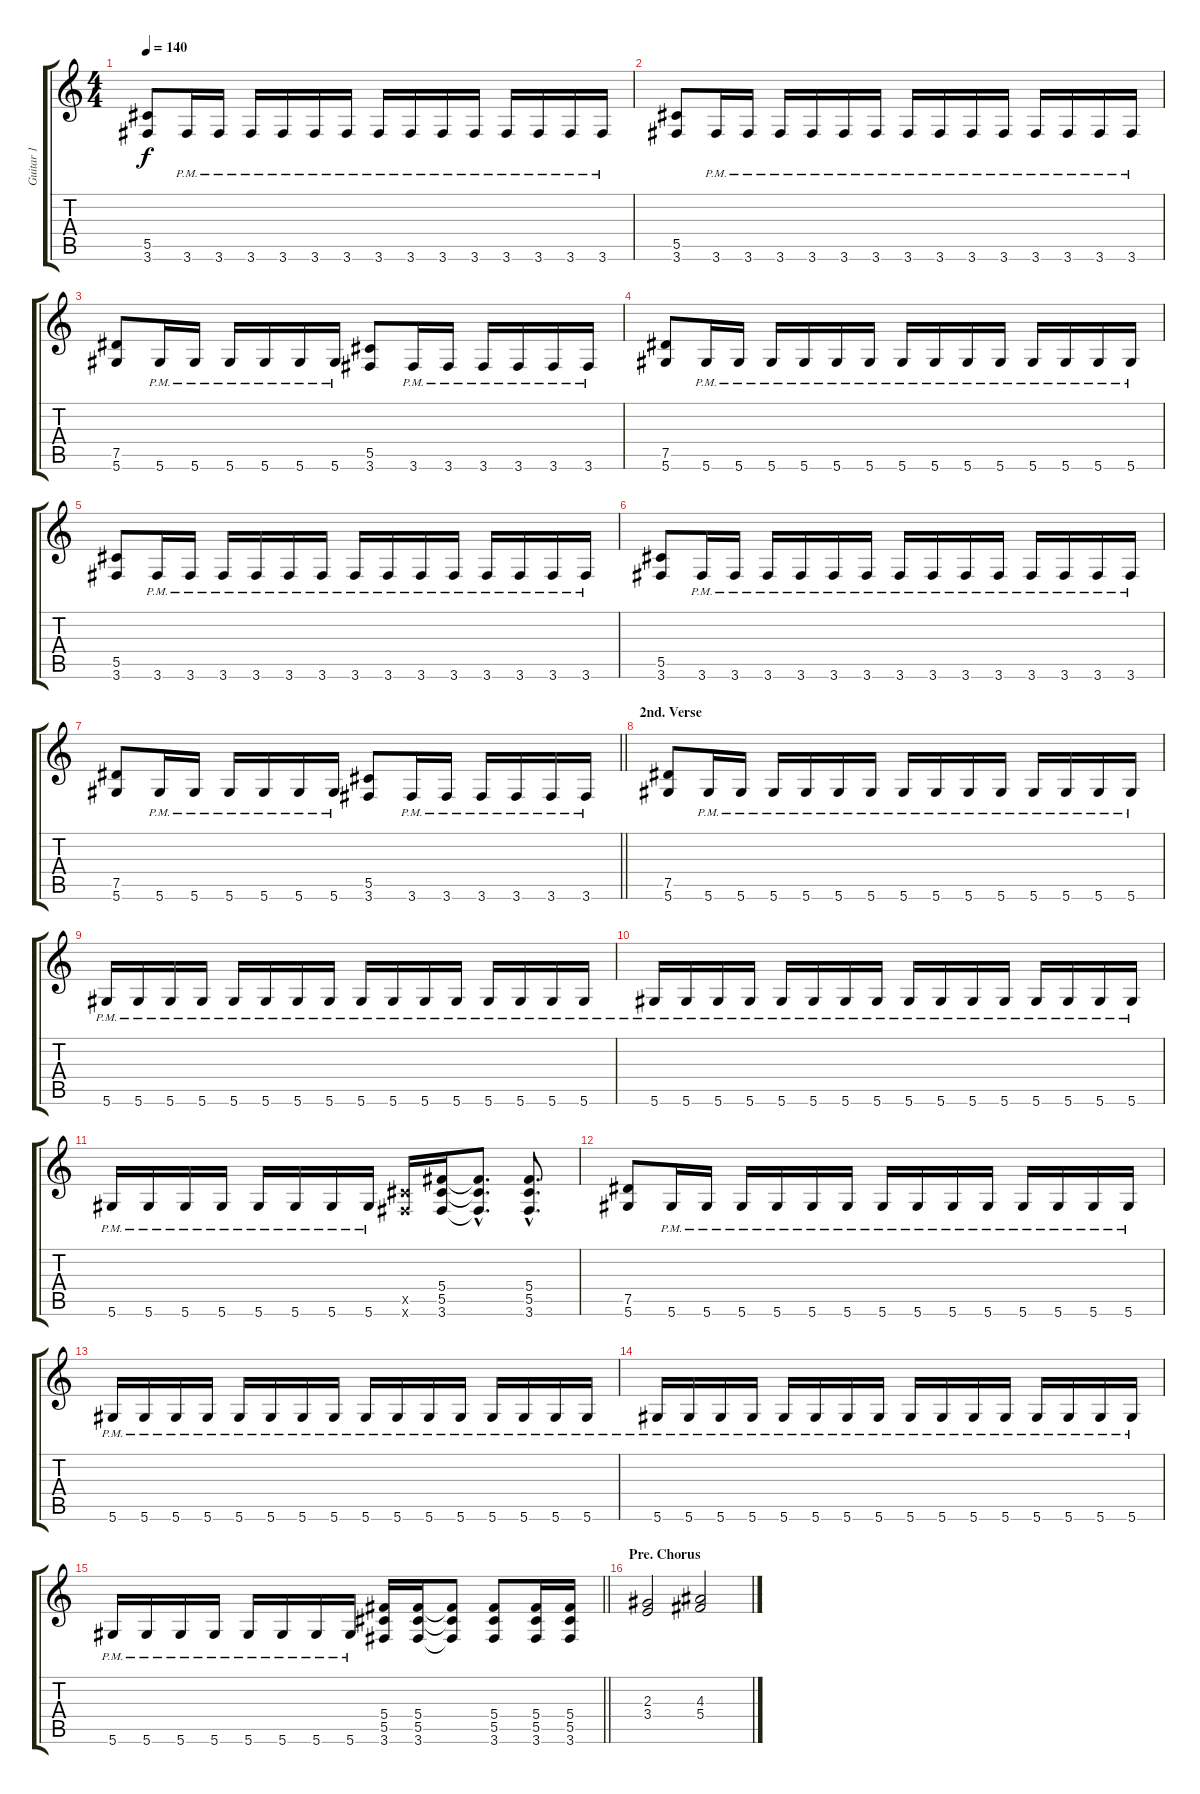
\track ("Guitar 1" "Guitar 1") {instrument distortionguitar}
\staff {score tabs}
\tuning (Eb4 Bb3 Gb3 Db3 Ab2 Eb2) {hide}
\ts (4 4)
\tempo 140
\clef g2
\ks c
(5.5 3.6).8{dy f} 3.6{pm}.16 3.6{pm}.16 3.6{pm}.16 3.6{pm}.16 3.6{pm}.16 3.6{pm}.16 3.6{pm}.16 3.6{pm}.16 3.6{pm}.16 3.6{pm}.16 3.6{pm}.16 3.6{pm}.16 3.6{pm}.16 3.6{pm}.16 |
(5.5 3.6).8 3.6{pm}.16 3.6{pm}.16 3.6{pm}.16 3.6{pm}.16 3.6{pm}.16 3.6{pm}.16 3.6{pm}.16 3.6{pm}.16 3.6{pm}.16 3.6{pm}.16 3.6{pm}.16 3.6{pm}.16 3.6{pm}.16 3.6{pm}.16 |
(7.5 5.6).8 5.6{pm}.16 5.6{pm}.16 5.6{pm}.16 5.6{pm}.16 5.6{pm}.16 5.6{pm}.16 (5.5 3.6).8 3.6{pm}.16 3.6{pm}.16 3.6{pm}.16 3.6{pm}.16 3.6{pm}.16 3.6{pm}.16 |
(7.5 5.6).8 5.6{pm}.16 5.6{pm}.16 5.6{pm}.16 5.6{pm}.16 5.6{pm}.16 5.6{pm}.16 5.6{pm}.16 5.6{pm}.16 5.6{pm}.16 5.6{pm}.16 5.6{pm}.16 5.6{pm}.16 5.6{pm}.16 5.6{pm}.16 |
(5.5 3.6).8 3.6{pm}.16 3.6{pm}.16 3.6{pm}.16 3.6{pm}.16 3.6{pm}.16 3.6{pm}.16 3.6{pm}.16 3.6{pm}.16 3.6{pm}.16 3.6{pm}.16 3.6{pm}.16 3.6{pm}.16 3.6{pm}.16 3.6{pm}.16 |
(5.5 3.6).8 3.6{pm}.16 3.6{pm}.16 3.6{pm}.16 3.6{pm}.16 3.6{pm}.16 3.6{pm}.16 3.6{pm}.16 3.6{pm}.16 3.6{pm}.16 3.6{pm}.16 3.6{pm}.16 3.6{pm}.16 3.6{pm}.16 3.6{pm}.16 |
\barLineRight lightlight
(7.5 5.6).8 5.6{pm}.16 5.6{pm}.16 5.6{pm}.16 5.6{pm}.16 5.6{pm}.16 5.6{pm}.16 (5.5 3.6).8 3.6{pm}.16 3.6{pm}.16 3.6{pm}.16 3.6{pm}.16 3.6{pm}.16 3.6{pm}.16 |
\section ("" "2nd. Verse")
(7.5 5.6).8 5.6{pm}.16 5.6{pm}.16 5.6{pm}.16 5.6{pm}.16 5.6{pm}.16 5.6{pm}.16 5.6{pm}.16 5.6{pm}.16 5.6{pm}.16 5.6{pm}.16 5.6{pm}.16 5.6{pm}.16 5.6{pm}.16 5.6{pm}.16 |
5.6{pm}.16 5.6{pm}.16 5.6{pm}.16 5.6{pm}.16 5.6{pm}.16 5.6{pm}.16 5.6{pm}.16 5.6{pm}.16 5.6{pm}.16 5.6{pm}.16 5.6{pm}.16 5.6{pm}.16 5.6{pm}.16 5.6{pm}.16 5.6{pm}.16 5.6{pm}.16 |
5.6{pm}.16 5.6{pm}.16 5.6{pm}.16 5.6{pm}.16 5.6{pm}.16 5.6{pm}.16 5.6{pm}.16 5.6{pm}.16 5.6{pm}.16 5.6{pm}.16 5.6{pm}.16 5.6{pm}.16 5.6{pm}.16 5.6{pm}.16 5.6{pm}.16 5.6{pm}.16 |
5.6{pm}.16 5.6{pm}.16 5.6{pm}.16 5.6{pm}.16 5.6{pm}.16 5.6{pm}.16 5.6{pm}.16 5.6{pm}.16 (5.5{x} 3.6{x}).16 (5.4 5.5 3.6).16 (5.4{hac t} 5.5{hac t} 3.6{hac t}).8{d} (5.4{hac} 5.5{hac} 3.6{hac}).8{d} |
(7.5 5.6).8 5.6{pm}.16 5.6{pm}.16 5.6{pm}.16 5.6{pm}.16 5.6{pm}.16 5.6{pm}.16 5.6{pm}.16 5.6{pm}.16 5.6{pm}.16 5.6{pm}.16 5.6{pm}.16 5.6{pm}.16 5.6{pm}.16 5.6{pm}.16 |
5.6{pm}.16 5.6{pm}.16 5.6{pm}.16 5.6{pm}.16 5.6{pm}.16 5.6{pm}.16 5.6{pm}.16 5.6{pm}.16 5.6{pm}.16 5.6{pm}.16 5.6{pm}.16 5.6{pm}.16 5.6{pm}.16 5.6{pm}.16 5.6{pm}.16 5.6{pm}.16 |
5.6{pm}.16 5.6{pm}.16 5.6{pm}.16 5.6{pm}.16 5.6{pm}.16 5.6{pm}.16 5.6{pm}.16 5.6{pm}.16 5.6{pm}.16 5.6{pm}.16 5.6{pm}.16 5.6{pm}.16 5.6{pm}.16 5.6{pm}.16 5.6{pm}.16 5.6{pm}.16 |
\barLineRight lightlight
5.6{pm}.16 5.6{pm}.16 5.6{pm}.16 5.6{pm}.16 5.6{pm}.16 5.6{pm}.16 5.6{pm}.16 5.6{pm}.16 (5.4 5.5 3.6).16 (5.4 5.5 3.6).16 (5.4{t} 5.5{t} 3.6{t}).8 (5.4 5.5 3.6).8 (5.4 5.5 3.6).16 (5.4 5.5 3.6).16 |
\section ("" "Pre. Chorus")
(2.3 3.4).2 (4.3 5.4).2
